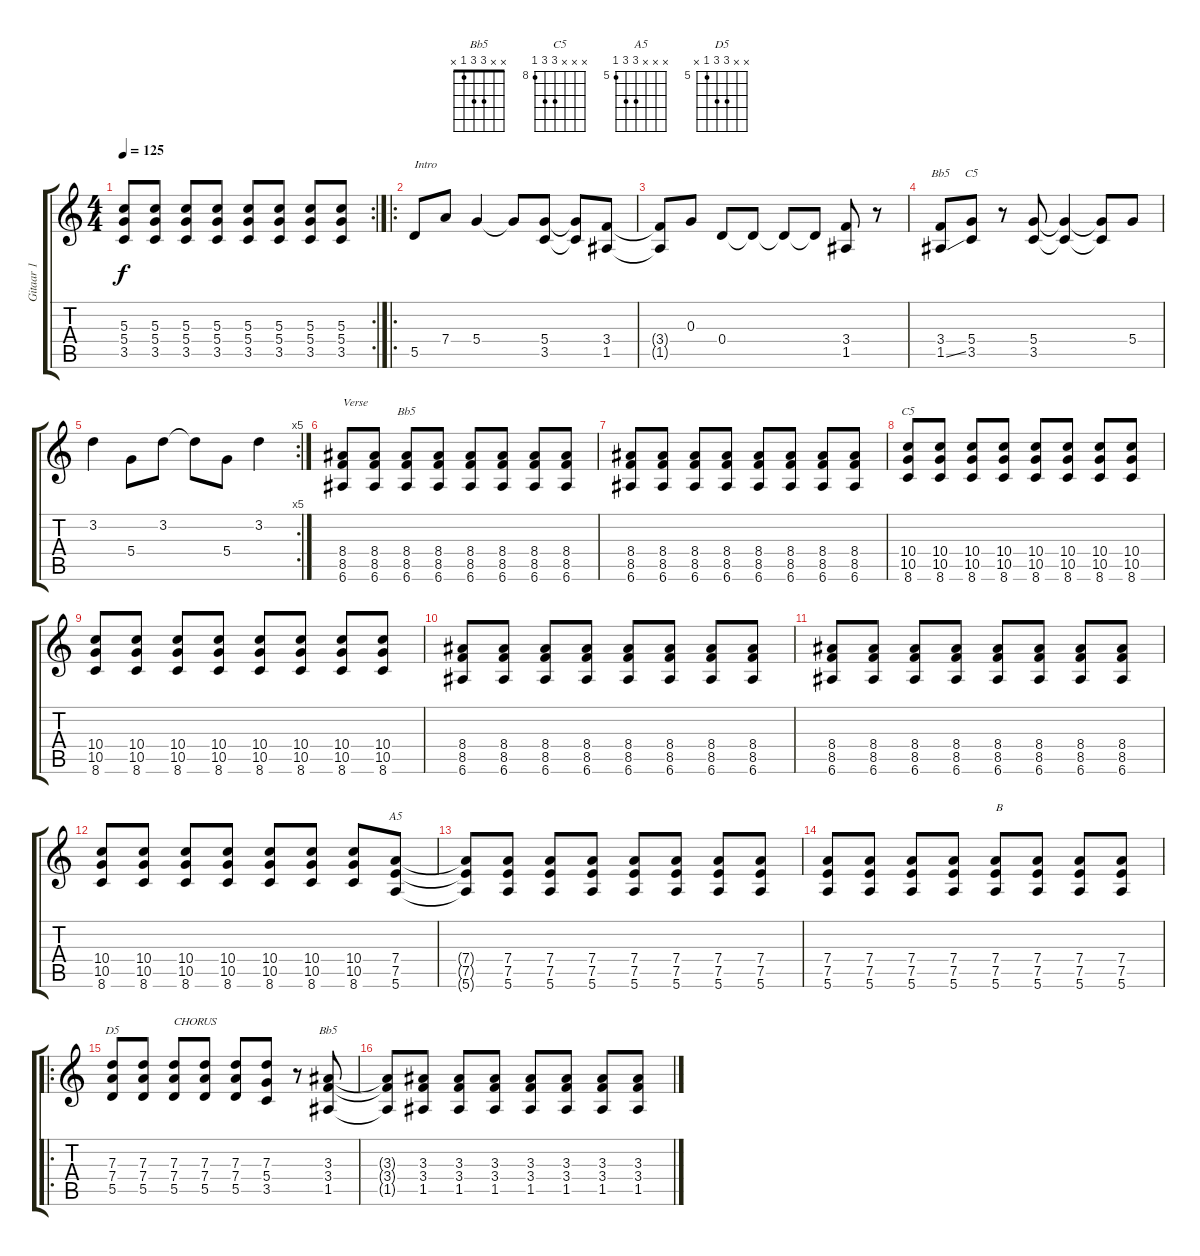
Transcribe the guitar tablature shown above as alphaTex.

\track ("Gitaar 1" "Gitaar 1") {instrument overdrivenguitar}
\staff {score tabs}
\tuning (E4 B3 G3 D3 A2 E2) {hide}
\chord ("Bb5" x x x 3 1 x)
\chord ("C5" x x x 5 3 x)
\chord ("Bb5" x x x 8 8 6) {firstfret 6}
\chord ("C5" x x x 10 10 8) {firstfret 8}
\chord ("A5" x x x 7 7 5) {firstfret 5}
\chord ("D5" x x 7 7 5 x) {firstfret 5}
\chord ("Bb5" x x 3 3 1 x)
\rc 2
\ts (4 4)
\tempo 125
\clef g2
\ks c
(5.3 5.4 3.5).8{dy f} (5.3 5.4 3.5).8 (5.3 5.4 3.5).8 (5.3 5.4 3.5).8 (5.3 5.4 3.5).8 (5.3 5.4 3.5).8 (5.3 5.4 3.5).8 (5.3 5.4 3.5).8 |
\ro
5.5.8{txt "Intro"} 7.4.8 5.4.4 5.4{t}.8 (5.4 3.5).8 (5.4{t} 3.5{t}).8 (3.4 1.5).8 |
(3.4{t} 1.5{t}).8 0.3.8 0.4.8 0.4{t}.8 0.4{t}.8 0.4{t}.8 (3.4 1.5).8 r.8 |
(3.4 1.5{ss}).8{ch "Bb5"} (5.4 3.5).8{ch "C5"} r.8 (5.4 3.5).8 (5.4{t} 3.5{t}).4 (5.4{t} 3.5{t}).8 5.4.8 |
\rc 5
3.2.4 5.4.8 3.2.8 3.2{t}.8 5.4.8 3.2.4 |
(8.4 8.5 6.6).8{txt "Verse"} (8.4 8.5 6.6).8 (8.4 8.5 6.6).8{ch "Bb5"} (8.4 8.5 6.6).8 (8.4 8.5 6.6).8 (8.4 8.5 6.6).8 (8.4 8.5 6.6).8 (8.4 8.5 6.6).8 |
(8.4 8.5 6.6).8 (8.4 8.5 6.6).8 (8.4 8.5 6.6).8 (8.4 8.5 6.6).8 (8.4 8.5 6.6).8 (8.4 8.5 6.6).8 (8.4 8.5 6.6).8 (8.4 8.5 6.6).8 |
(10.4 10.5 8.6).8{ch "C5"} (10.4 10.5 8.6).8 (10.4 10.5 8.6).8 (10.4 10.5 8.6).8 (10.4 10.5 8.6).8 (10.4 10.5 8.6).8 (10.4 10.5 8.6).8 (10.4 10.5 8.6).8 |
(10.4 10.5 8.6).8 (10.4 10.5 8.6).8 (10.4 10.5 8.6).8 (10.4 10.5 8.6).8 (10.4 10.5 8.6).8 (10.4 10.5 8.6).8 (10.4 10.5 8.6).8 (10.4 10.5 8.6).8 |
(8.4 8.5 6.6).8 (8.4 8.5 6.6).8 (8.4 8.5 6.6).8 (8.4 8.5 6.6).8 (8.4 8.5 6.6).8 (8.4 8.5 6.6).8 (8.4 8.5 6.6).8 (8.4 8.5 6.6).8 |
(8.4 8.5 6.6).8 (8.4 8.5 6.6).8 (8.4 8.5 6.6).8 (8.4 8.5 6.6).8 (8.4 8.5 6.6).8 (8.4 8.5 6.6).8 (8.4 8.5 6.6).8 (8.4 8.5 6.6).8 |
(10.4 10.5 8.6).8 (10.4 10.5 8.6).8 (10.4 10.5 8.6).8 (10.4 10.5 8.6).8 (10.4 10.5 8.6).8 (10.4 10.5 8.6).8 (10.4 10.5 8.6).8 (7.4 7.5 5.6).8{ch "A5"} |
(7.4{t} 7.5{t} 5.6{t}).8 (7.4 7.5 5.6).8 (7.4 7.5 5.6).8 (7.4 7.5 5.6).8 (7.4 7.5 5.6).8 (7.4 7.5 5.6).8 (7.4 7.5 5.6).8 (7.4 7.5 5.6).8 |
(7.4 7.5 5.6).8 (7.4 7.5 5.6).8 (7.4 7.5 5.6).8 (7.4 7.5 5.6).8 (7.4 7.5 5.6).8{txt "B"} (7.4 7.5 5.6).8 (7.4 7.5 5.6).8 (7.4 7.5 5.6).8 |
\ro
(7.3 7.4 5.5).8{ch "D5"} (7.3 7.4 5.5).8 (7.3 7.4 5.5).8{txt "CHORUS"} (7.3 7.4 5.5).8 (7.3 7.4 5.5).8 (7.3 5.4 3.5).8 r.8 (3.3 3.4 1.5).8{ch "Bb5"} |
(3.3{t} 3.4{t} 1.5{t}).8 (3.3 3.4 1.5).8 (3.3 3.4 1.5).8 (3.3 3.4 1.5).8 (3.3 3.4 1.5).8 (3.3 3.4 1.5).8 (3.3 3.4 1.5).8 (3.3 3.4 1.5).8
